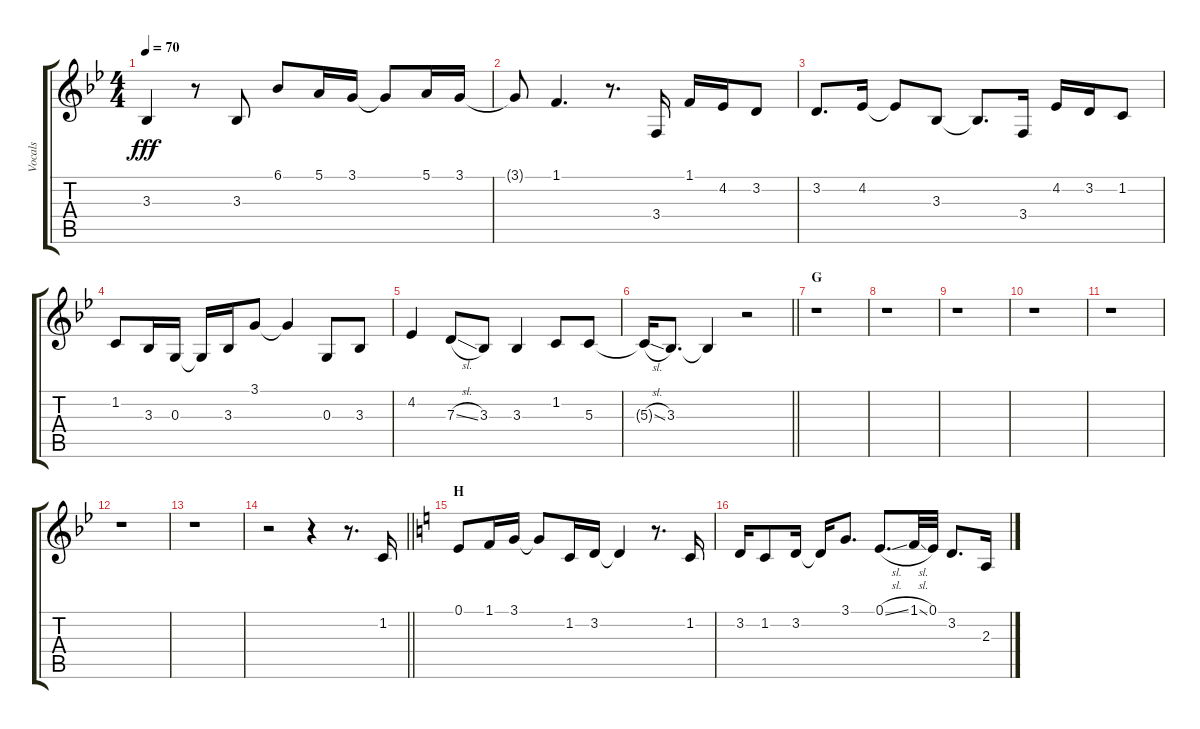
\track ("Vocals" "Vocals") {instrument voiceoohs}
\staff {score tabs}
\tuning (E4 B3 G3 D3 A2 E2) {hide}
\ts (4 4)
\tempo 70
\clef g2
\ks bb
3.3.4{dy fff} r.8 3.3.8 6.1.8 5.1.16 3.1.16 3.1{t}.8 5.1.16 3.1.16 |
3.1{t}.8 1.1.4{d} r.8{d} 3.4.16 1.1.16 4.2.16 3.2.8 |
3.2.8{d} 4.2.16 4.2{t}.8 3.3.8 3.3{t}.8{d} 3.4.16 4.2.16 3.2.16 1.2.8 |
1.2.8 3.3.16 0.3.16 0.3{t}.16 3.3.16 3.1.8 3.1{t}.4 0.3.8 3.3.8 |
4.2.4 7.3{sl}.8 3.3.8 3.3.4 1.2.8 5.3.8 |
\barLineRight lightlight
5.3{sl t}.16 3.3.8{d} 3.3{t}.4 r.2 |
\section ("" "G")
r.1 |
r.1 |
r.1 |
r.1 |
r.1 |
r.1 |
r.1 |
\barLineRight lightlight
r.2 r.4 r.8{d} 1.2.16 |
\section ("" "H")
\ks c
0.1.8 1.1.16 3.1.16 3.1{t}.8 1.2.16 3.2.16 3.2{t}.4 r.8{d} 1.2.16 |
3.2.16 1.2.8 3.2.16 3.2{t}.16 3.1.8{d} 0.1{sl}.8{d} 1.1{sl}.32 0.1.32 3.2.8{d} 2.3.16
